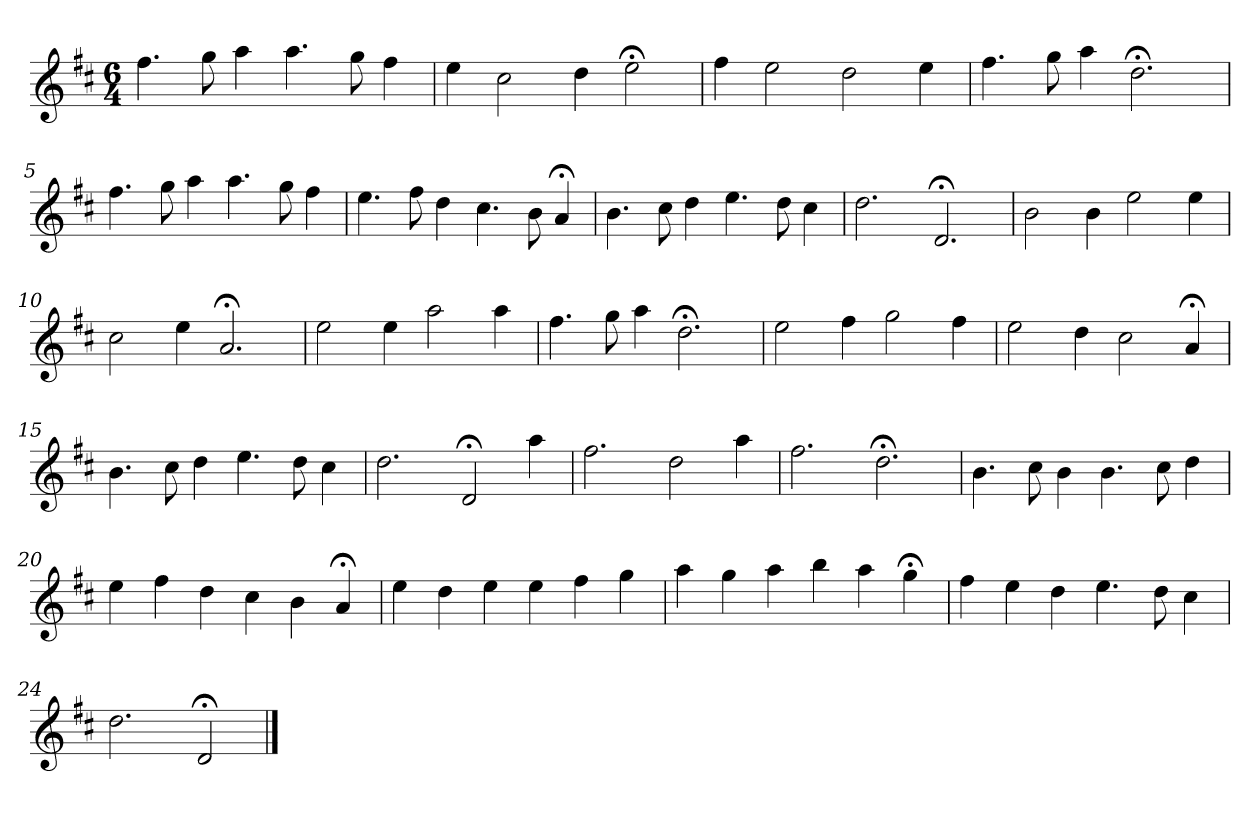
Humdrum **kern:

**kern
*part1
*staff1
*k[f#c#]
*D:
*M6/4
*MM120
=1
4.ff#
8gg
4aa
4.aa
8gg
4ff#
=2
4ee
2cc#
4dd
2ee;<
=3
4ff#
2ee
2dd
4ee
=4
4.ff#
8gg
4aa
2.dd;<
=5
4.ff#
8gg
4aa
4.aa
8gg
4ff#
=6
4.ee
8ff#
4dd
4.cc#
8b
4a;<
=7
4.b
8cc#
4dd
4.ee
8dd
4cc#
=8
2.dd
2.d;<
=9
2b
4b
2ee
4ee
=10
2cc#
4ee
2.a;<
=11
2ee
4ee
2aa
4aa
=12
4.ff#
8gg
4aa
2.dd;<
=13
2ee
4ff#
2gg
4ff#
=14
2ee
4dd
2cc#
4a;<
=15
4.b
8cc#
4dd
4.ee
8dd
4cc#
=16
2.dd
2d;<
4aa
=17
2.ff#
2dd
4aa
=18
2.ff#
2.dd;<
=19
4.b
8cc#
4b
4.b
8cc#
4dd
=20
4ee
4ff#
4dd
4cc#
4b
4a;<
=21
4ee
4dd
4ee
4ee
4ff#
4gg
=22
4aa
4gg
4aa
4bb
4aa
4gg;<
=23
4ff#
4ee
4dd
4.ee
8dd
4cc#
=24
2.dd
2d;<
==
*-
